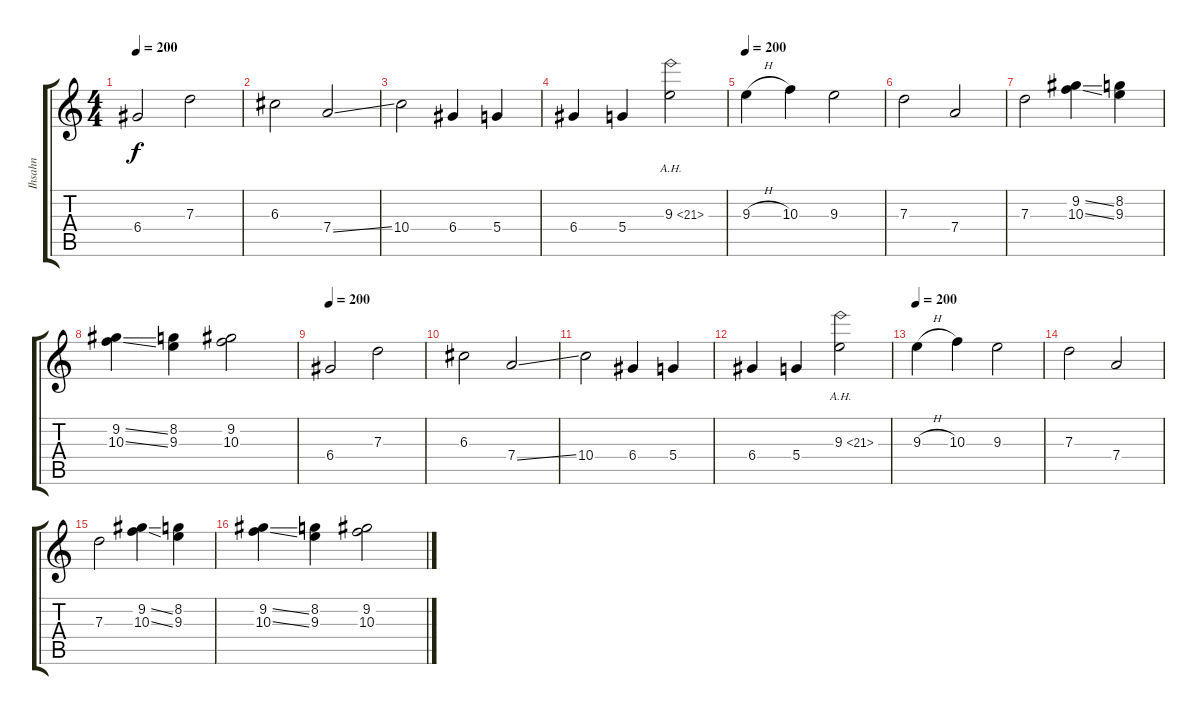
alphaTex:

\track ("Ihsahn" "Ihsahn") {instrument distortionguitar}
\staff {score tabs}
\tuning (E4 B3 G3 D3 A2 E2) {hide}
\ts (4 4)
\tempo 200
\clef g2
\ks c
6.4.2{dy f} 7.3.2 |
6.3.2 7.4{ss}.2 |
10.4.2 6.4.4 5.4.4 |
6.4.4 5.4.4 9.3{ah 12}.2 |
\tempo 200
9.3{h}.4 10.3.4 9.3.2 |
7.3.2 7.4.2 |
7.3.2 (9.2{ss} 10.3{ss}).4 (8.2 9.3).4 |
(9.2{ss} 10.3{ss}).4 (8.2 9.3).4 (9.2 10.3).2 |
\tempo 200
6.4.2 7.3.2 |
6.3.2 7.4{ss}.2 |
10.4.2 6.4.4 5.4.4 |
6.4.4 5.4.4 9.3{ah 12}.2 |
\tempo 200
9.3{h}.4 10.3.4 9.3.2 |
7.3.2 7.4.2 |
7.3.2 (9.2{ss} 10.3{ss}).4 (8.2 9.3).4 |
(9.2{ss} 10.3{ss}).4 (8.2 9.3).4 (9.2 10.3).2
